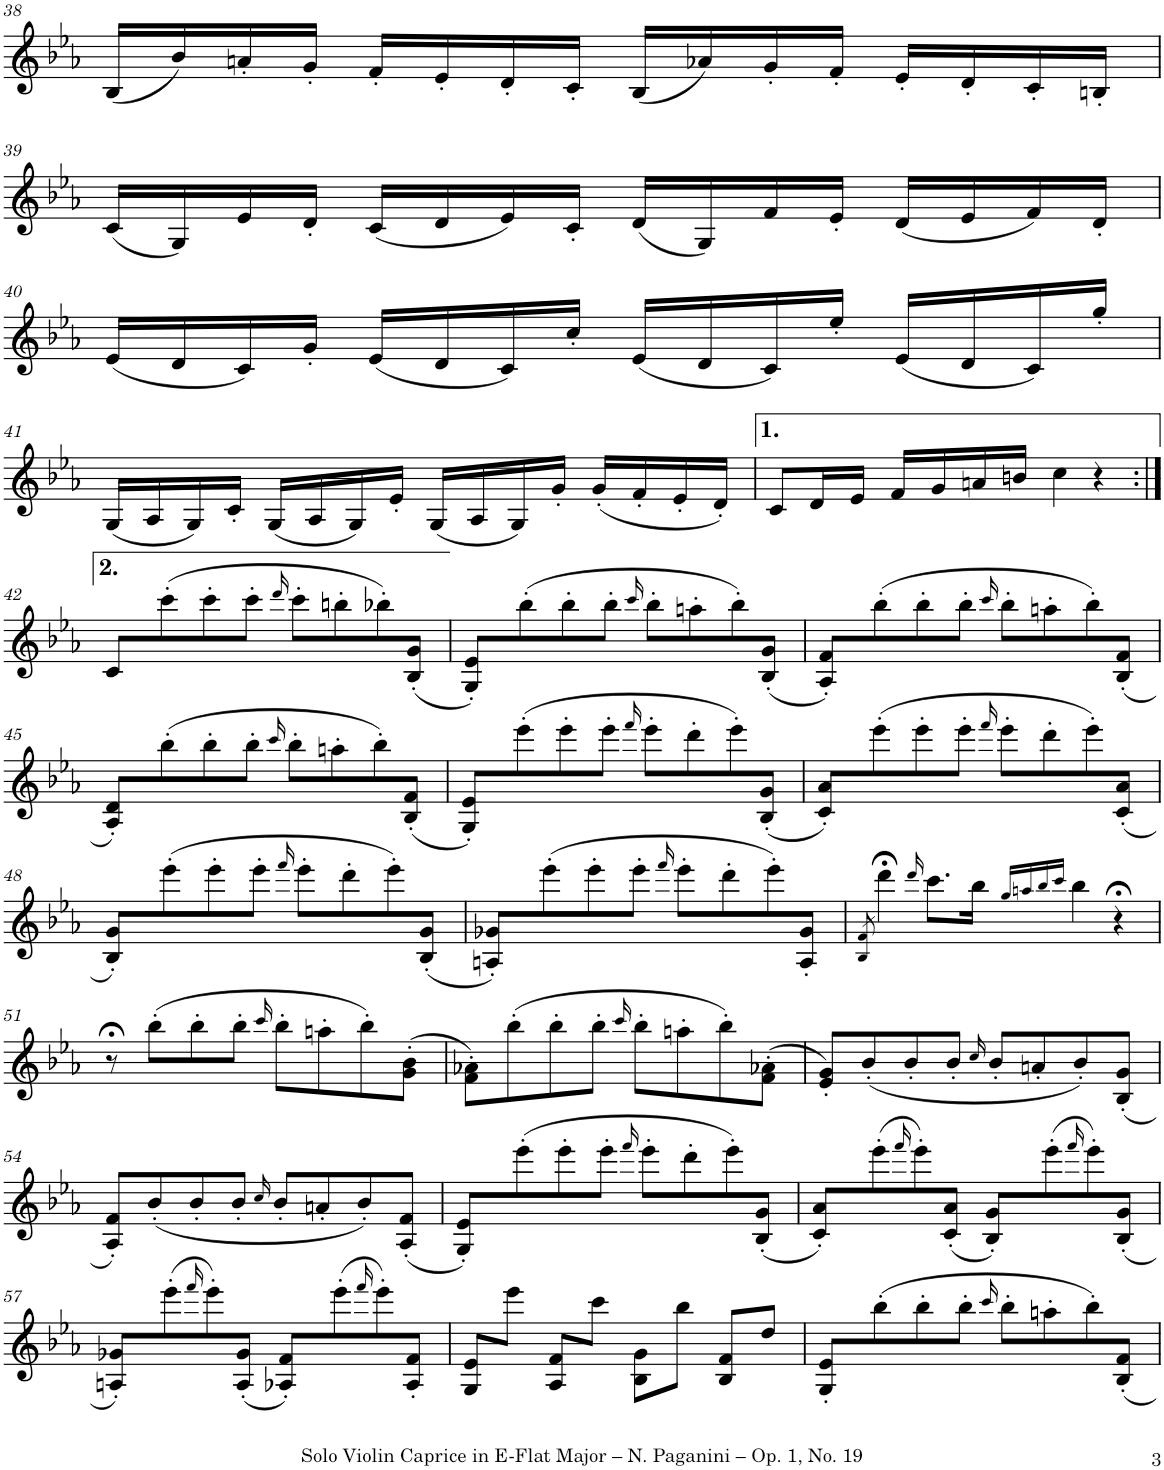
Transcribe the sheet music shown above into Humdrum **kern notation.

**kern
*part1
*staff1
*I"Violin
*I'Vln.
!!LO:PB:g=z
*clefG2
*k[b-e-a-]
*M4/4
*met(c)
=38
(16B-/LL
16b-/)
16an'/
16g'/JJ
16f'/LL
16e-'/
16d'/
16c'/JJ
(16B-/LL
16a-X/)
16g'/
16f'/JJ
16e-'/LL
16d'/
16c'/
16Bn'/JJ
!!LO:LB:g=z
=39
(16c/LL
16G/)
16e-/
16d'/JJ
(16c/LL
16d/
16e-/)
16c'/JJ
(16d/LL
16G/)
16f/
16e-'/JJ
(16d/LL
16e-/
16f/)
16d'/JJ
!!LO:LB:g=z
=40
(16e-/LL
16d/
16c/)
16g'/JJ
(16e-/LL
16d/
16c/)
16cc'/JJ
(16e-/LL
16d/
16c/)
16ee-'/JJ
(16e-/LL
16d/
16c/)
16gg'/JJ
!!LO:LB:g=z
=41
(16G/LL
16A-/
16G/)
16c'/JJ
(16G/LL
16A-/
16G/)
16e-'/JJ
(16G/LL
16A-/
16G/)
16g'/JJ
(16g'/LL
16f'/
16e-'/
16d'/JJ)
=41X1
8c/L
16d/L
16e-/JJ
16f/LL
16g/
16an/
16bn/JJ
4cc\
4r
!!LO:LB:g=z
=42:|!
8c/L
(8ccc'\
8ccc'\
8ccc'\J
16qddd/
8ccc'\L
8bbn'\
8bb-X'\)
(8B-/' 8g/'J
=43
8G/' 8e-/'L)
(8bb-'\
8bb-'\
8bb-'\J
16qccc/
8bb-'\L
8aan'\
8bb-'\)
(8B-/' 8g/'J
=44
8A-/' 8f/'L)
(8bb-'\
8bb-'\
8bb-'\J
16qccc/
8bb-'\L
8aan'\
8bb-'\)
(8B-/' 8f/'J
!!LO:LB:g=z
=45
8A-/' 8d/'L)
(8bb-'\
8bb-'\
8bb-'\J
16qccc/
8bb-'\L
8aan'\
8bb-'\)
(8B-/' 8f/'J
=46
8G/' 8e-/'L)
(8eee-'\
8eee-'\
8eee-'\J
16qfff/
8eee-'\L
8ddd'\
8eee-'\)
(8B-/' 8g/'J
=47
8c/' 8a-/'L)
(8eee-'\
8eee-'\
8eee-'\J
16qfff/
8eee-'\L
8ddd'\
8eee-'\)
(8c/' 8a-/'J
!!LO:LB:g=z
=48
8B-/' 8g/'L)
(8eee-'\
8eee-'\
8eee-'\J
16qfff/
8eee-'\L
8ddd'\
8eee-'\)
(8B-/' 8g/'J
=49
8An/' 8g-X/'L)
(8eee-'\
8eee-'\
8eee-'\J
16qfff/
8eee-'\L
8ddd'\
8eee-'\)
8A/' 8g-/'J
=50
8qB-/ 8qf/
4ddd;<\
16qddd/
8.ccc\L
16bb-\Jk
16qgg/LL
16qaan/
16qbb-/
16qccc/JJ
4bb-;<\
4r;<
!!LO:LB:g=z
=51
8r;<
(8bb-'\L
8bb-'\
8bb-'\J
16qccc/
8bb-'\L
8aan'\
8bb-'\)
(8g\' 8b-\'J
=52
8f\' 8a-X\'L)
(8bb-'\
8bb-'\
8bb-'\J
16qccc/
8bb-'\L
8aan'\
8bb-'\)
(8f\' 8a-X\'J
=53
8e-/' 8g/'L)
(8b-'/
8b-'/
8b-'/J
16qcc/
8b-'/L
8an'/
8b-'/)
(8B-/' 8g/'J
!!LO:LB:g=z
=54
8A-/' 8f/'L)
(8b-'/
8b-'/
8b-'/J
16qcc/
8b-'/L
8an'/
8b-'/)
(8A-/' 8f/'J
=55
8G/' 8e-/'L)
(8eee-'\
8eee-'\
8eee-'\J
16qfff/
8eee-'\L
8ddd'\
8eee-'\)
(8B-/' 8g/'J
=56
8c/' 8a-/'L)
(8eee-'\
16qfff/
8eee-'\)
(8c/' 8a-/'J
8B-/' 8g/'L)
(8eee-'\
16qfff/
8eee-'\)
(8B-/' 8g/'J
!!LO:LB:g=z
=57
8An/' 8g-X/'L)
(8eee-'\
16qfff/
8eee-'\)
(8A/' 8g-/'J
8A-X/' 8f/'L)
(8eee-'\
16qfff/
8eee-'\)
8A-/' 8f/'J
=58
8G/ 8e-/L
8eee-\J
8A-/ 8f/L
8ccc\J
8B-\ 8g\L
8bb-\J
8B-/ 8f/L
8dd/J
=59
8G/' 8e-/'L
(8bb-'\
8bb-'\
8bb-'\J
16qccc/
8bb-'\L
8aan'\
8bb-'\)
8B-/' 8f/'J
=
*-
